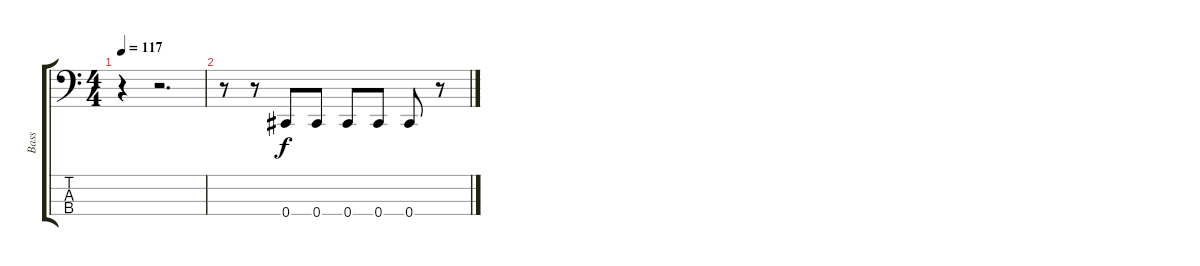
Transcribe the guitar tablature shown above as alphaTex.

\track ("Bass" "Bass") {instrument electricbasspick}
\staff {score tabs}
\tuning (Gb2 Db2 Ab1 Db1) {hide}
\ts (4 4)
\tempo 117
\clef f4
\ks c
r.4{dy f} r.2{d} |
r.8 r.8 0.4.8 0.4.8 0.4.8 0.4.8 0.4.8 r.8
